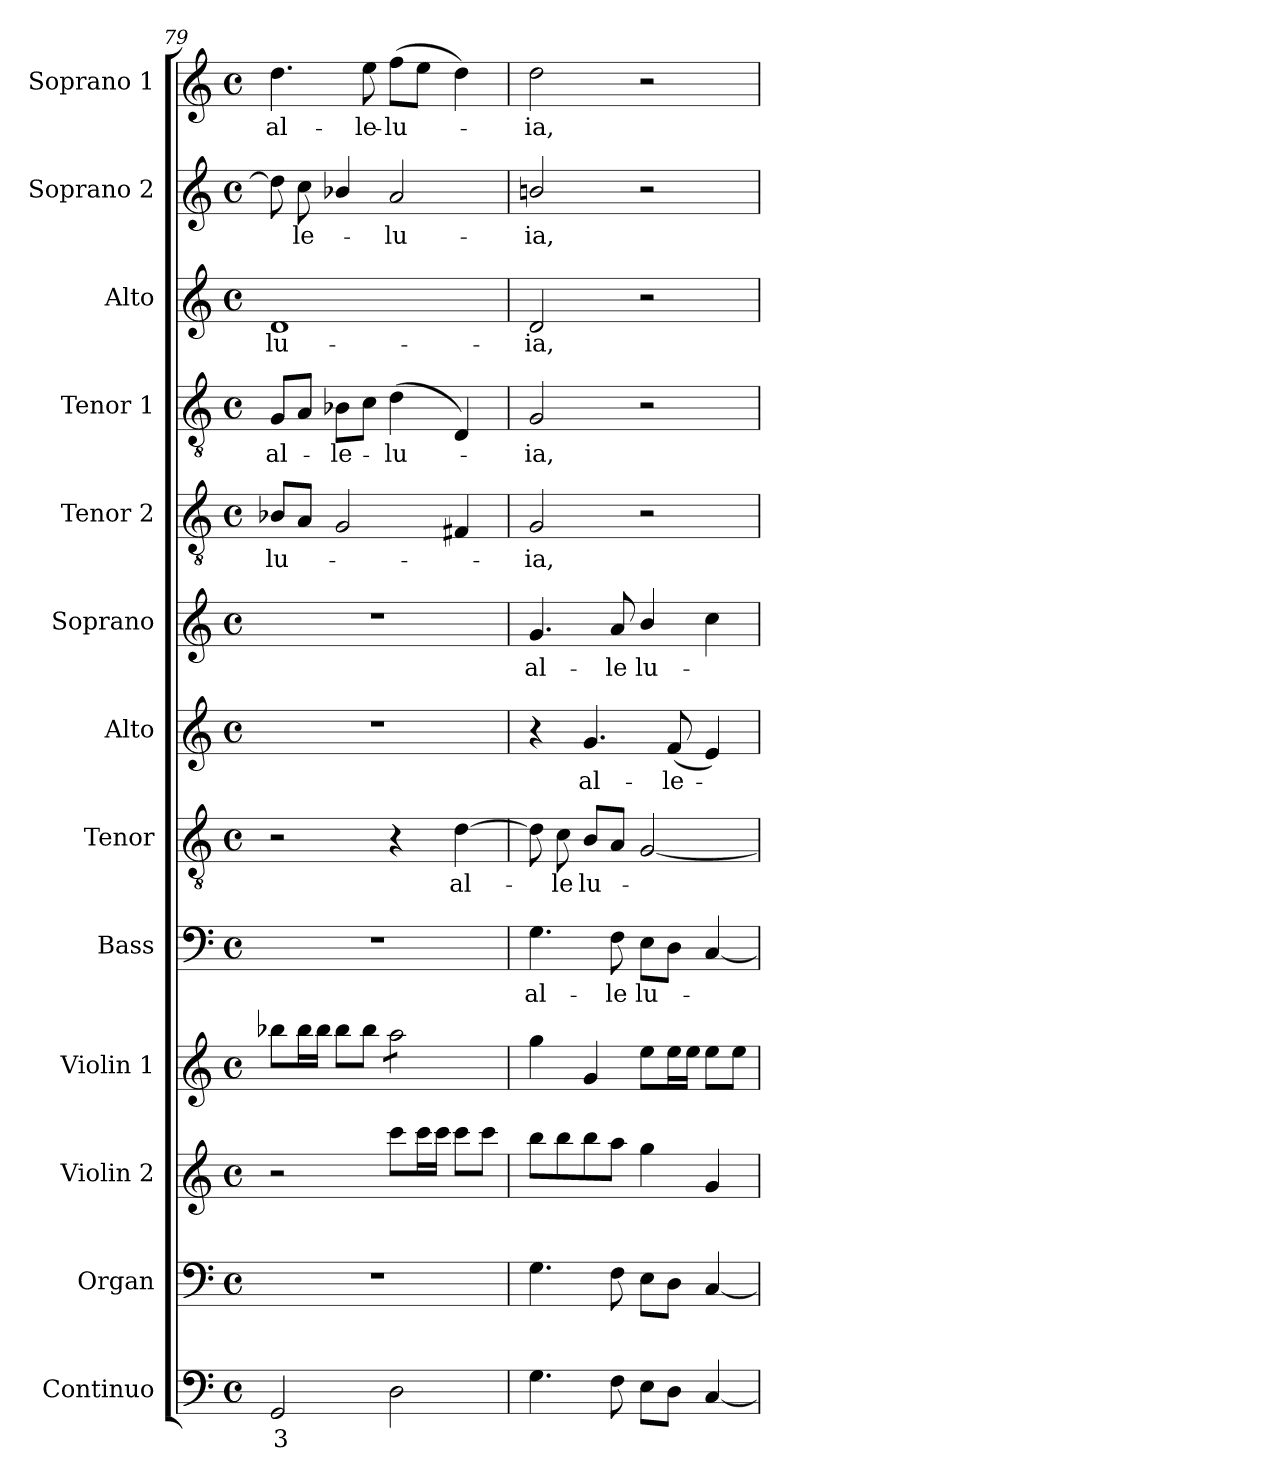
**kern	**text	**kern	**kern	**kern	**kern	**text	**kern	**text	**kern	**text	**kern	**text	**kern	**text	**kern	**text	**kern	**text	**kern	**text	**kern	**text
*part13	*part13	*part12	*part11	*part10	*part9	*part9	*part8	*part8	*part7	*part7	*part6	*part6	*part5	*part5	*part4	*part4	*part3	*part3	*part2	*part2	*part1	*part1
*staff13	*staff13	*staff12	*staff11	*staff10	*staff9	*staff9	*staff8	*staff8	*staff7	*staff7	*staff6	*staff6	*staff5	*staff5	*staff4	*staff4	*staff3	*staff3	*staff2	*staff2	*staff1	*staff1
*I"Continuo	*	*I"Organ	*I"Violin 2	*I"Violin 1	*I"Bass	*	*I"Tenor	*	*I"Alto	*	*I"Soprano	*	*I"Tenor 2	*	*I"Tenor 1	*	*I"Alto	*	*I"Soprano 2	*	*I"Soprano 1	*
*I'Cont.	*	*I'Org.	*I'Vln. 2	*I'Vln. 1	*I'B.	*	*I'T.	*	*I'A.	*	*I'S.	*	*I'T2.	*	*I'T1.	*	*I'A.	*	*I'S2.	*	*I'S1.	*
*clefF4	*	*clefF4	*clefG2	*clefG2	*clefF4	*	*clefGv2	*	*clefG2	*	*clefG2	*	*clefGv2	*	*clefGv2	*	*clefG2	*	*clefG2	*	*clefG2	*
*	*	*	*	*	*	*	*ITrd7c12	*	*	*	*	*	*ITrd7c12	*	*ITrd7c12	*	*	*	*	*	*	*
*k[]	*	*k[]	*k[]	*k[]	*k[]	*	*k[]	*	*k[]	*	*k[]	*	*k[]	*	*k[]	*	*k[]	*	*k[]	*	*k[]	*
*C:	*	*C:	*C:	*C:	*C:	*	*C:	*	*C:	*	*C:	*	*C:	*	*C:	*	*C:	*	*C:	*	*C:	*
*M4/4	*	*M4/4	*M4/4	*M4/4	*M4/4	*	*M4/4	*	*M4/4	*	*M4/4	*	*M4/4	*	*M4/4	*	*M4/4	*	*M4/4	*	*M4/4	*
*met(c)	*	*met(c)	*met(c)	*met(c)	*met(c)	*	*met(c)	*	*met(c)	*	*met(c)	*	*met(c)	*	*met(c)	*	*met(c)	*	*met(c)	*	*met(c)	*
=79	=79	=79	=79	=79	=79	=79	=79	=79	=79	=79	=79	=79	=79	=79	=79	=79	=79	=79	=79	=79	=79	=79
!	!LO:LY:b:color=#000000	!	!	!	!	!	!	!	!	!	!	!	!	!	!	!	!	!	!	!	!	!
!	!	!	!	!	!	!	!	!	!	!	!	!	!	!LO:LY:b:color=#000000	!	!	!	!	!	!	!	!
!	!	!	!	!	!	!	!	!	!	!	!	!	!	!	!	!LO:LY:b:color=#000000	!	!	!	!	!	!
!	!	!	!	!	!	!	!	!	!	!	!	!	!	!	!	!	!	!LO:LY:b:color=#000000	!	!	!	!
!	!	!	!	!	!	!	!	!	!	!	!	!	!	!	!	!	!	!	!	!	!	!LO:LY:b:color=#000000
2GGi/	3	1r	2r	8bb-Xi\L	1r	.	2r	.	1r	.	1r	.	8BB-Xi/L	-lu-	8GGi/L	al-	1di	-lu-	8ddi\]	.	4.ddi\	al-
!	!	!	!	!	!	!	!	!	!	!	!	!	!	!	!	!	!	!	!	!LO:LY:b:color=#000000	!	!
.	.	.	.	16bb-i\L	.	.	.	.	.	.	.	.	8AAi/J	.	8AAi/J	.	.	.	8cci\	-le-	.	.
.	.	.	.	16bb-i\JJ	.	.	.	.	.	.	.	.	.	.	.	.	.	.	.	.	.	.
!	!	!	!	!	!	!	!	!	!	!	!	!	!	!	!	!LO:LY:b:color=#000000	!	!	!	!	!	!
.	.	.	.	8bb-i\L	.	.	.	.	.	.	.	.	2GGi/	.	8BB-Xi\L	-le-	.	.	4b-Xi/	.	.	.
!	!	!	!	!	!	!	!	!	!	!	!	!	!	!	!	!	!	!	!	!	!	!LO:LY:b:color=#000000
.	.	.	.	8bb-i\J	.	.	.	.	.	.	.	.	.	.	8Ci\J	.	.	.	.	.	8eei\	-le-
!	!	!	!	!	!	!	!	!	!	!	!	!	!	!	!	!LO:LY:b:color=#000000	!	!	!	!	!	!
!	!	!	!	!	!	!	!	!	!	!	!	!	!	!	!	!	!	!	!	!LO:LY:b:color=#000000	!	!
!	!	!	!	!	!	!	!	!	!	!	!	!	!	!	!	!	!	!	!	!	!	!LO:LY:b:color=#000000
*	*	*	*	*tremolo	*	*	*	*	*	*	*	*	*	*	*	*	*	*	*	*	*	*
2Di\	.	.	8ccci\L	8aai\L	.	.	4r	.	.	.	.	.	.	.	(4Di\	-lu-	.	.	2ai/	-lu-	(8ffi\L	-lu-
.	.	.	16ccci\L	8aai\	.	.	.	.	.	.	.	.	.	.	.	.	.	.	.	.	8eei\J	.
.	.	.	16ccci\JJ	.	.	.	.	.	.	.	.	.	.	.	.	.	.	.	.	.	.	.
!	!	!	!	!	!	!	!	!LO:LY:b:color=#000000	!	!	!	!	!	!	!	!	!	!	!	!	!	!
.	.	.	8ccci\L	8aai\	.	.	[4Di\	al-	.	.	.	.	4FF#Xi/	.	4DDi/)	.	.	.	.	.	4ddi\)	.
.	.	.	8ccci\J	8aai\J	.	.	.	.	.	.	.	.	.	.	.	.	.	.	.	.	.	.
*	*	*	*	*Xtremolo	*	*	*	*	*	*	*	*	*	*	*	*	*	*	*	*	*	*
=80	=80	=80	=80	=80	=80	=80	=80	=80	=80	=80	=80	=80	=80	=80	=80	=80	=80	=80	=80	=80	=80	=80
!	!	!	!	!	!	!LO:LY:b:color=#000000	!	!	!	!	!	!	!	!	!	!	!	!	!	!	!	!
!	!	!	!	!	!	!	!	!	!	!	!	!LO:LY:b:color=#000000	!	!	!	!	!	!	!	!	!	!
!	!	!	!	!	!	!	!	!	!	!	!	!	!	!LO:LY:b:color=#000000	!	!	!	!	!	!	!	!
!	!	!	!	!	!	!	!	!	!	!	!	!	!	!	!	!LO:LY:b:color=#000000	!	!	!	!	!	!
!	!	!	!	!	!	!	!	!	!	!	!	!	!	!	!	!	!	!LO:LY:b:color=#000000	!	!	!	!
!	!	!	!	!	!	!	!	!	!	!	!	!	!	!	!	!	!	!	!	!LO:LY:b:color=#000000	!	!
!	!	!	!	!	!	!	!	!	!	!	!	!	!	!	!	!	!	!	!	!	!	!LO:LY:b:color=#000000
4.Gi\	.	4.Gi\	8bbi\L	4ggi\	4.Gi\	al-	8Di\]	.	4r	.	4.gi/	al-	2GGi/	-ia,	2GGi/	-ia,	2di/	-ia,	2bni/	-ia,	2ddi\	-ia,
!	!	!	!	!	!	!	!	!LO:LY:b:color=#000000	!	!	!	!	!	!	!	!	!	!	!	!	!	!
.	.	.	8bbi\	.	.	.	8Ci\	-le	.	.	.	.	.	.	.	.	.	.	.	.	.	.
!	!	!	!	!	!	!	!	!LO:LY:b:color=#000000	!	!	!	!	!	!	!	!	!	!	!	!	!	!
!	!	!	!	!	!	!	!	!	!	!LO:LY:b:color=#000000	!	!	!	!	!	!	!	!	!	!	!	!
.	.	.	8bbi\	4gi/	.	.	8BBi/L	lu-	4.gi/	al-	.	.	.	.	.	.	.	.	.	.	.	.
!	!	!	!	!	!	!LO:LY:b:color=#000000	!	!	!	!	!	!	!	!	!	!	!	!	!	!	!	!
!	!	!	!	!	!	!	!	!	!	!	!	!LO:LY:b:color=#000000	!	!	!	!	!	!	!	!	!	!
8Fi\	.	8Fi\	8aai\J	.	8Fi\	-le	8AAi/J	.	.	.	8ai/	-le	.	.	.	.	.	.	.	.	.	.
!	!	!	!	!	!	!LO:LY:b:color=#000000	!	!	!	!	!	!	!	!	!	!	!	!	!	!	!	!
!	!	!	!	!	!	!	!	!	!	!	!	!LO:LY:b:color=#000000	!	!	!	!	!	!	!	!	!	!
8Ei\L	.	8Ei\L	4ggi\	8eei\L	8Ei\L	lu-	[2GGi/	.	.	.	4bi/	lu-	2r	.	2r	.	2r	.	2r	.	2r	.
!	!	!	!	!	!	!	!	!	!	!LO:LY:b:color=#000000	!	!	!	!	!	!	!	!	!	!	!	!
8Di\J	.	8Di\J	.	16eei\L	8Di\J	.	.	.	(8fi/	-le-	.	.	.	.	.	.	.	.	.	.	.	.
.	.	.	.	16eei\JJ	.	.	.	.	.	.	.	.	.	.	.	.	.	.	.	.	.	.
[4Ci/	.	[4Ci/	4gi/	8eei\L	[4Ci/	.	.	.	4ei/)	.	4cci\	.	.	.	.	.	.	.	.	.	.	.
.	.	.	.	8eei\J	.	.	.	.	.	.	.	.	.	.	.	.	.	.	.	.	.	.
=	=	=	=	=	=	=	=	=	=	=	=	=	=	=	=	=	=	=	=	=	=	=
*-	*-	*-	*-	*-	*-	*-	*-	*-	*-	*-	*-	*-	*-	*-	*-	*-	*-	*-	*-	*-	*-	*-
